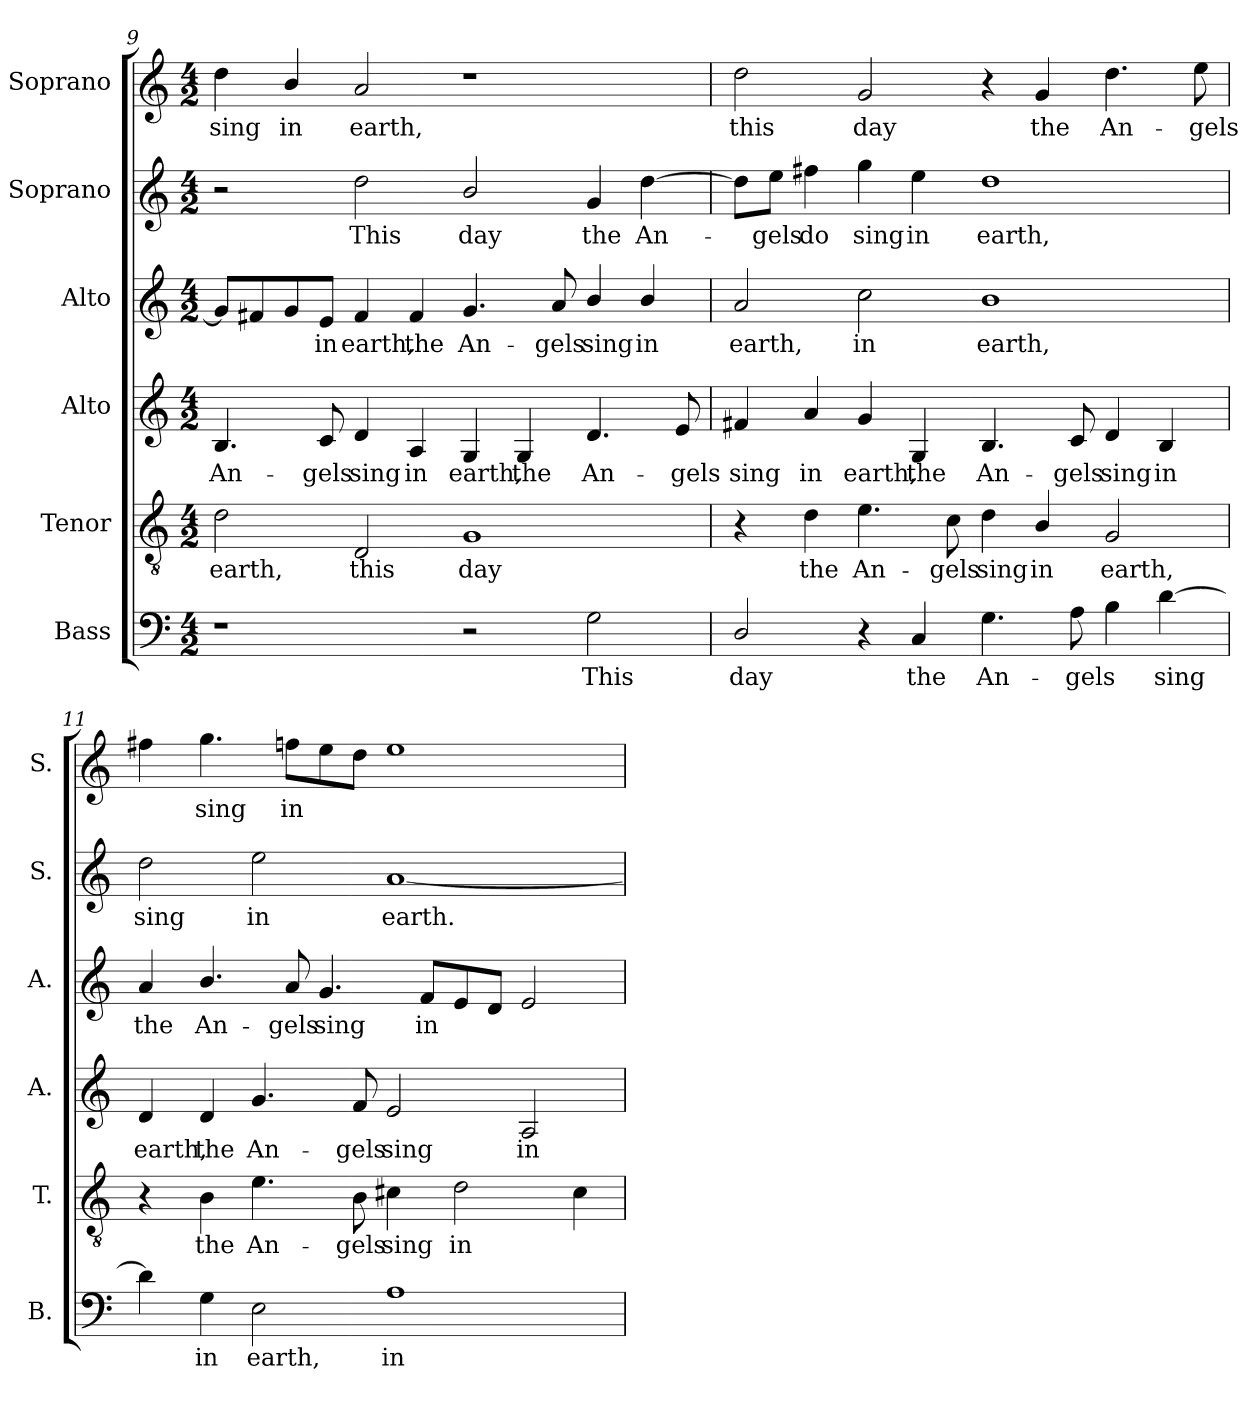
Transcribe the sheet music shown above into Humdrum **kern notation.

**kern	**text	**kern	**text	**kern	**text	**kern	**text	**kern	**text	**kern	**text
*part6	*part6	*part5	*part5	*part4	*part4	*part3	*part3	*part2	*part2	*part1	*part1
*staff6	*staff6	*staff5	*staff5	*staff4	*staff4	*staff3	*staff3	*staff2	*staff2	*staff1	*staff1
*I"Bass	*	*I"Tenor	*	*I"Alto	*	*I"Alto	*	*I"Soprano	*	*I"Soprano	*
*I'B.	*	*I'T.	*	*I'A.	*	*I'A.	*	*I'S.	*	*I'S.	*
*clefF4	*	*clefGv2	*	*clefG2	*	*clefG2	*	*clefG2	*	*clefG2	*
*	*	*ITrd7c12	*	*	*	*	*	*	*	*	*
*k[]	*	*k[]	*	*k[]	*	*k[]	*	*k[]	*	*k[]	*
*C:	*	*C:	*	*C:	*	*C:	*	*C:	*	*C:	*
*M4/2	*	*M4/2	*	*M4/2	*	*M4/2	*	*M4/2	*	*M4/2	*
=9	=9	=9	=9	=9	=9	=9	=9	=9	=9	=9	=9
!	!	!	!LO:LY:b:color=#000000	!	!	!	!	!	!	!	!
!	!	!	!	!	!LO:LY:b:color=#000000	!	!	!	!	!	!
!	!	!	!	!	!	!	!	!	!	!	!LO:LY:b:color=#000000
1r	.	2Di\	earth,	4.Bi/	An-	8gi/L]	.	2r	.	4ddi\	sing
.	.	.	.	.	.	8f#Xi/	.	.	.	.	.
!	!	!	!	!	!	!	!	!	!	!	!LO:LY:b:color=#000000
.	.	.	.	.	.	8gi/	.	.	.	4bi/	in
!	!	!	!	!	!LO:LY:b:color=#000000	!	!	!	!	!	!
!	!	!	!	!	!	!	!LO:LY:b:color=#000000	!	!	!	!
.	.	.	.	8ci/	-gels	8ei/J	in	.	.	.	.
!	!	!	!LO:LY:b:color=#000000	!	!	!	!	!	!	!	!
!	!	!	!	!	!LO:LY:b:color=#000000	!	!	!	!	!	!
!	!	!	!	!	!	!	!LO:LY:b:color=#000000	!	!	!	!
!	!	!	!	!	!	!	!	!	!LO:LY:b:color=#000000	!	!
!	!	!	!	!	!	!	!	!	!	!	!LO:LY:b:color=#000000
.	.	2DDi/	this	4di/	sing	4f#i/	earth,	2ddi\	This	2ai/	earth,
!	!	!	!	!	!LO:LY:b:color=#000000	!	!	!	!	!	!
!	!	!	!	!	!	!	!LO:LY:b:color=#000000	!	!	!	!
.	.	.	.	4Ai/	in	4f#i/	the	.	.	.	.
!	!	!	!LO:LY:b:color=#000000	!	!	!	!	!	!	!	!
!	!	!	!	!	!LO:LY:b:color=#000000	!	!	!	!	!	!
!	!	!	!	!	!	!	!LO:LY:b:color=#000000	!	!	!	!
!	!	!	!	!	!	!	!	!	!LO:LY:b:color=#000000	!	!
2r	.	1GGi	day	4Gi/	earth,	4.gi/	An-	2bi/	day	1r	.
!	!	!	!	!	!LO:LY:b:color=#000000	!	!	!	!	!	!
.	.	.	.	4Gi/	the	.	.	.	.	.	.
!	!	!	!	!	!	!	!LO:LY:b:color=#000000	!	!	!	!
.	.	.	.	.	.	8ai/	-gels	.	.	.	.
!	!LO:LY:b:color=#000000	!	!	!	!	!	!	!	!	!	!
!	!	!	!	!	!LO:LY:b:color=#000000	!	!	!	!	!	!
!	!	!	!	!	!	!	!LO:LY:b:color=#000000	!	!	!	!
!	!	!	!	!	!	!	!	!	!LO:LY:b:color=#000000	!	!
2Gi\	This	.	.	4.di/	An-	4bi/	sing	4gi/	the	.	.
!	!	!	!	!	!	!	!LO:LY:b:color=#000000	!	!	!	!
!	!	!	!	!	!	!	!	!	!LO:LY:b:color=#000000	!	!
.	.	.	.	.	.	4bi/	in	[4ddi\	An-	.	.
!	!	!	!	!	!LO:LY:b:color=#000000	!	!	!	!	!	!
.	.	.	.	8ei/	-gels	.	.	.	.	.	.
!!LO:LB:g=z
=10	=10	=10	=10	=10	=10	=10	=10	=10	=10	=10	=10
!	!LO:LY:b:color=#000000	!	!	!	!	!	!	!	!	!	!
!	!	!	!	!	!LO:LY:b:color=#000000	!	!	!	!	!	!
!	!	!	!	!	!	!	!LO:LY:b:color=#000000	!	!	!	!
!	!	!	!	!	!	!	!	!	!	!	!LO:LY:b:color=#000000
2Di/	day	4r	.	4f#Xi/	sing	2ai/	earth,	8ddi\L]	.	2ddi\	this
!	!	!	!	!	!	!	!	!	!LO:LY:b:color=#000000	!	!
.	.	.	.	.	.	.	.	8eei\J	-gels	.	.
!	!	!	!LO:LY:b:color=#000000	!	!	!	!	!	!	!	!
!	!	!	!	!	!LO:LY:b:color=#000000	!	!	!	!	!	!
!	!	!	!	!	!	!	!	!	!LO:LY:b:color=#000000	!	!
.	.	4Di\	the	4ai/	in	.	.	4ff#Xi\	do	.	.
!	!	!	!LO:LY:b:color=#000000	!	!	!	!	!	!	!	!
!	!	!	!	!	!LO:LY:b:color=#000000	!	!	!	!	!	!
!	!	!	!	!	!	!	!LO:LY:b:color=#000000	!	!	!	!
!	!	!	!	!	!	!	!	!	!LO:LY:b:color=#000000	!	!
!	!	!	!	!	!	!	!	!	!	!	!LO:LY:b:color=#000000
4r	.	4.Ei\	An-	4gi/	earth,	2cci\	in	4ggi\	sing	2gi/	day
!	!LO:LY:b:color=#000000	!	!	!	!	!	!	!	!	!	!
!	!	!	!	!	!LO:LY:b:color=#000000	!	!	!	!	!	!
!	!	!	!	!	!	!	!	!	!LO:LY:b:color=#000000	!	!
4Ci/	the	.	.	4Gi/	the	.	.	4eei\	in	.	.
!	!	!	!LO:LY:b:color=#000000	!	!	!	!	!	!	!	!
.	.	8Ci\	-gels	.	.	.	.	.	.	.	.
!	!LO:LY:b:color=#000000	!	!	!	!	!	!	!	!	!	!
!	!	!	!LO:LY:b:color=#000000	!	!	!	!	!	!	!	!
!	!	!	!	!	!LO:LY:b:color=#000000	!	!	!	!	!	!
!	!	!	!	!	!	!	!LO:LY:b:color=#000000	!	!	!	!
!	!	!	!	!	!	!	!	!	!LO:LY:b:color=#000000	!	!
4.Gi\	An-	4Di\	sing	4.Bi/	An-	1bi	earth,	1ddi	earth,	4r	.
!	!	!	!LO:LY:b:color=#000000	!	!	!	!	!	!	!	!
!	!	!	!	!	!	!	!	!	!	!	!LO:LY:b:color=#000000
.	.	4BBi/	in	.	.	.	.	.	.	4gi/	the
!	!LO:LY:b:color=#000000	!	!	!	!	!	!	!	!	!	!
!	!	!	!	!	!LO:LY:b:color=#000000	!	!	!	!	!	!
8Ai\	-gels	.	.	8ci/	-gels	.	.	.	.	.	.
!	!	!	!LO:LY:b:color=#000000	!	!	!	!	!	!	!	!
!	!	!	!	!	!LO:LY:b:color=#000000	!	!	!	!	!	!
!	!	!	!	!	!	!	!	!	!	!	!LO:LY:b:color=#000000
4Bi\	.	2GGi/	earth,	4di/	sing	.	.	.	.	4.ddi\	An-
!	!LO:LY:b:color=#000000	!	!	!	!	!	!	!	!	!	!
!	!	!	!	!	!LO:LY:b:color=#000000	!	!	!	!	!	!
[4di\	sing	.	.	4Bi/	in	.	.	.	.	.	.
!	!	!	!	!	!	!	!	!	!	!	!LO:LY:b:color=#000000
.	.	.	.	.	.	.	.	.	.	8eei\	-gels
=11	=11	=11	=11	=11	=11	=11	=11	=11	=11	=11	=11
!	!	!	!	!	!LO:LY:b:color=#000000	!	!	!	!	!	!
!	!	!	!	!	!	!	!LO:LY:b:color=#000000	!	!	!	!
!	!	!	!	!	!	!	!	!	!LO:LY:b:color=#000000	!	!
4di\]	.	4r	.	4di/	earth,	4ai/	the	2ddi\	sing	4ff#Xi\	.
!	!LO:LY:b:color=#000000	!	!	!	!	!	!	!	!	!	!
!	!	!	!LO:LY:b:color=#000000	!	!	!	!	!	!	!	!
!	!	!	!	!	!LO:LY:b:color=#000000	!	!	!	!	!	!
!	!	!	!	!	!	!	!LO:LY:b:color=#000000	!	!	!	!
!	!	!	!	!	!	!	!	!	!	!	!LO:LY:b:color=#000000
4Gi\	in	4BBi\	the	4di/	the	4.bi/	An-	.	.	4.ggi\	sing
!	!LO:LY:b:color=#000000	!	!	!	!	!	!	!	!	!	!
!	!	!	!LO:LY:b:color=#000000	!	!	!	!	!	!	!	!
!	!	!	!	!	!LO:LY:b:color=#000000	!	!	!	!	!	!
!	!	!	!	!	!	!	!	!	!LO:LY:b:color=#000000	!	!
2Ei\	earth,	4.Ei\	An-	4.gi/	An-	.	.	2eei\	in	.	.
!	!	!	!	!	!	!	!LO:LY:b:color=#000000	!	!	!	!
!	!	!	!	!	!	!	!	!	!	!	!LO:LY:b:color=#000000
.	.	.	.	.	.	8ai/	-gels	.	.	8ffni\L	in
!	!	!	!	!	!	!	!LO:LY:b:color=#000000	!	!	!	!
.	.	.	.	.	.	4.gi/	sing	.	.	8eei\	.
!	!	!	!LO:LY:b:color=#000000	!	!	!	!	!	!	!	!
!	!	!	!	!	!LO:LY:b:color=#000000	!	!	!	!	!	!
.	.	8BBi\	-gels	8fi/	-gels	.	.	.	.	8ddi\J	.
!	!LO:LY:b:color=#000000	!	!	!	!	!	!	!	!	!	!
!	!	!	!LO:LY:b:color=#000000	!	!	!	!	!	!	!	!
!	!	!	!	!	!LO:LY:b:color=#000000	!	!	!	!	!	!
!	!	!	!	!	!	!	!	!	!LO:LY:b:color=#000000	!	!
1Ai	in	4C#Xi\	sing	2ei/	sing	.	.	[1ai	earth.	1eei	.
!	!	!	!	!	!	!	!LO:LY:b:color=#000000	!	!	!	!
.	.	.	.	.	.	8fi/L	in	.	.	.	.
!	!	!	!LO:LY:b:color=#000000	!	!	!	!	!	!	!	!
.	.	2Di\	in	.	.	8ei/	.	.	.	.	.
.	.	.	.	.	.	8di/J	.	.	.	.	.
!	!	!	!	!	!LO:LY:b:color=#000000	!	!	!	!	!	!
.	.	.	.	2Ai/	in	2ei/	.	.	.	.	.
.	.	4C#i\	.	.	.	.	.	.	.	.	.
=	=	=	=	=	=	=	=	=	=	=	=
*-	*-	*-	*-	*-	*-	*-	*-	*-	*-	*-	*-
